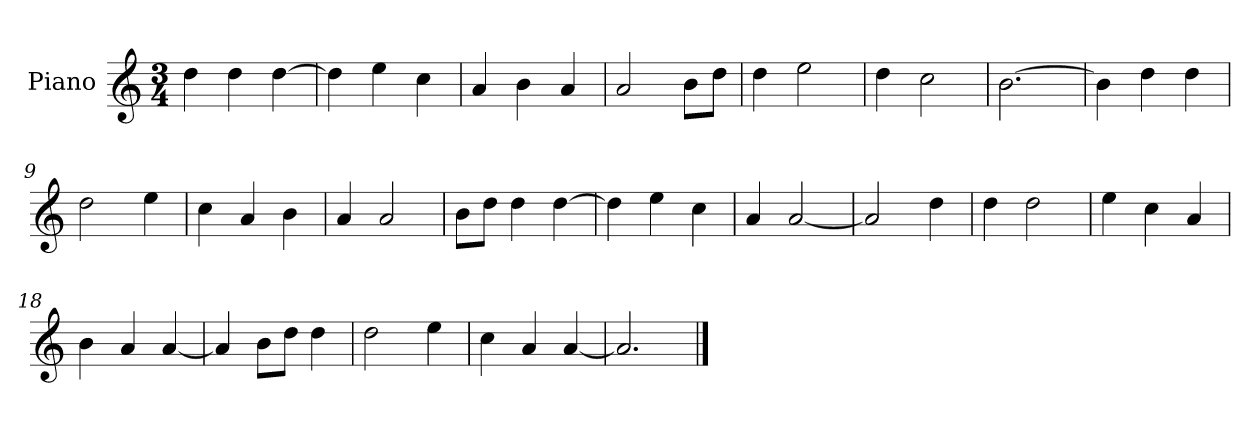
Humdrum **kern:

**kern
*part1
*staff1
*I"Piano
*I'P-no
*clefG2
*k[]
*M3/4
*MM176
=1
4dd\
4dd\
[4dd\
=2
4dd\]
4ee\
4cc\
=3
4a/
4b\
4a/
=4
2a/
8b\L
8dd\J
=5
4dd\
2ee\
=6
4dd\
2cc\
=7
[2.b\
=8
4b\]
4dd\
4dd\
=9
2dd\
4ee\
=10
4cc\
4a/
4b\
=11
4a/
2a/
=12
8b\L
8dd\J
4dd\
[4dd\
!!LO:LB:g=z
=13
4dd\]
4ee\
4cc\
=14
4a/
[2a/
=15
2a/]
4dd\
=16
4dd\
2dd\
=17
4ee\
4cc\
4a/
=18
4b\
4a/
[4a/
=19
4a/]
8b\L
8dd\J
4dd\
=20
2dd\
4ee\
=21
4cc\
4a/
[4a/
=22
2.a/]
==
*-
